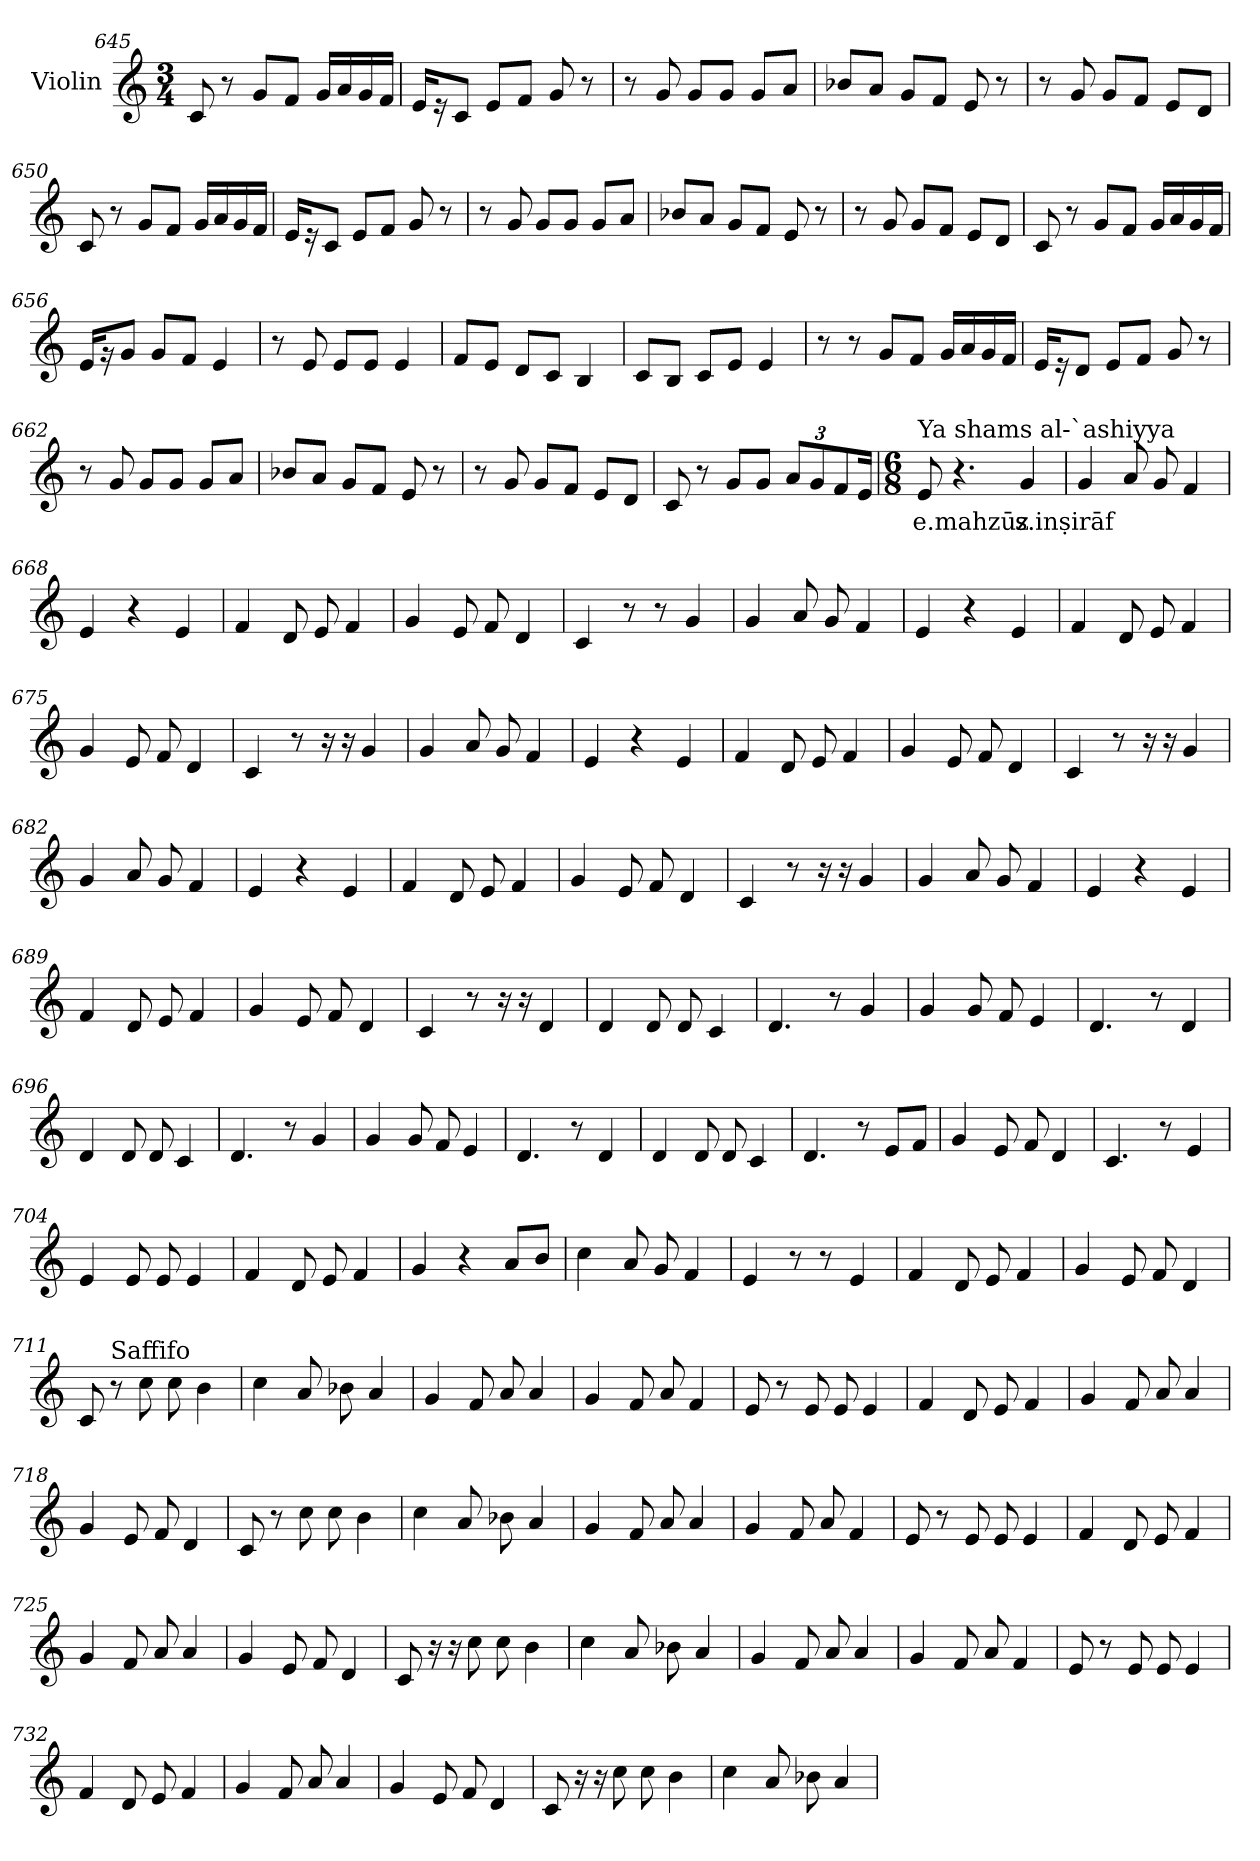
**kern	**text
*part1	*part1
*staff1	*staff1
*I"Violin	*
!!LO:LB:g=z
*clefG2	*
*k[]	*
*M3/4	*
=645	=645
8c/	.
8r	.
8g/L	.
8f/J	.
16g/LL	.
16a/	.
16g/	.
16f/JJ	.
=646	=646
16e/KL	.
16r	.
8c/J	.
8e/L	.
8f/J	.
8g/	.
8r	.
=647	=647
8r	.
8g/	.
8g/L	.
8g/J	.
8g/L	.
8a/J	.
=648	=648
8b-X/L	.
8a/J	.
8g/L	.
8f/J	.
8e/	.
8r	.
=649	=649
8r	.
8g/	.
8g/L	.
8f/J	.
8e/L	.
8d/J	.
!!LO:LB:g=z
=650	=650
8c/	.
8r	.
8g/L	.
8f/J	.
16g/LL	.
16a/	.
16g/	.
16f/JJ	.
=651	=651
16e/KL	.
16r	.
8c/J	.
8e/L	.
8f/J	.
8g/	.
8r	.
=652	=652
8r	.
8g/	.
8g/L	.
8g/J	.
8g/L	.
8a/J	.
=653	=653
8b-X/L	.
8a/J	.
8g/L	.
8f/J	.
8e/	.
8r	.
=654	=654
8r	.
8g/	.
8g/L	.
8f/J	.
8e/L	.
8d/J	.
!!LO:LB:g=z
=655	=655
8c/	.
8r	.
8g/L	.
8f/J	.
16g/LL	.
16a/	.
16g/	.
16f/JJ	.
=656	=656
16e/KL	.
16r	.
8g/J	.
8g/L	.
8f/J	.
4e/	.
=657	=657
8r	.
8e/	.
8e/L	.
8e/J	.
4e/	.
=658	=658
8f/L	.
8e/J	.
8d/L	.
8c/J	.
4B/	.
=659	=659
8c/L	.
8B/J	.
8c/L	.
8e/J	.
4e/	.
=660	=660
8r	.
8r	.
8g/L	.
8f/J	.
16g/LL	.
16a/	.
16g/	.
16f/JJ	.
!!LO:LB:g=z
=661	=661
16e/KL	.
16r	.
8d/J	.
8e/L	.
8f/J	.
8g/	.
8r	.
=662	=662
8r	.
8g/	.
8g/L	.
8g/J	.
8g/L	.
8a/J	.
=663	=663
8b-X/L	.
8a/J	.
8g/L	.
8f/J	.
8e/	.
8r	.
=664	=664
8r	.
8g/	.
8g/L	.
8f/J	.
8e/L	.
8d/J	.
=665	=665
8c/	.
8r	.
8g/L	.
8g/J	.
*Xbrackettup	*
12a/LL	.
12g/	.
12f/	.
16e/JJ	.
!!LO:PB:g=z
=666	=666
*M6/8	*
*MM120	*
!LO:TX:a:t=Ya shams al-`ashiyya	!
!	!LO:LY:b
8e/	e.mahzūz
4.r	.
!	!LO:LY:b
4g/	s.inṣirāf
=667	=667
4g/	.
8a/	.
8g/	.
4f/	.
=668	=668
4e/	.
4r	.
4e/	.
=669	=669
4f/	.
8d/	.
8e/	.
4f/	.
=670	=670
4g/	.
8e/	.
8f/	.
4d/	.
=671	=671
4c/	.
8r	.
8r	.
4g/	.
!!LO:LB:g=z
=672	=672
4g/	.
8a/	.
8g/	.
4f/	.
=673	=673
4e/	.
4r	.
4e/	.
=674	=674
4f/	.
8d/	.
8e/	.
4f/	.
=675	=675
4g/	.
8e/	.
8f/	.
4d/	.
=676	=676
4c/	.
8r	.
16r	.
16r	.
4g/	.
=677	=677
4g/	.
8a/	.
8g/	.
4f/	.
=678	=678
4e/	.
4r	.
4e/	.
!!LO:LB:g=z
=679	=679
4f/	.
8d/	.
8e/	.
4f/	.
=680	=680
4g/	.
8e/	.
8f/	.
4d/	.
=681	=681
4c/	.
8r	.
16r	.
16r	.
4g/	.
=682	=682
4g/	.
8a/	.
8g/	.
4f/	.
=683	=683
4e/	.
4r	.
4e/	.
=684	=684
4f/	.
8d/	.
8e/	.
4f/	.
!!LO:LB:g=z
=685	=685
4g/	.
8e/	.
8f/	.
4d/	.
=686	=686
4c/	.
8r	.
16r	.
16r	.
4g/	.
=687	=687
4g/	.
8a/	.
8g/	.
4f/	.
=688	=688
4e/	.
4r	.
4e/	.
=689	=689
4f/	.
8d/	.
8e/	.
4f/	.
=690	=690
4g/	.
8e/	.
8f/	.
4d/	.
!!LO:LB:g=z
=691	=691
4c/	.
8r	.
16r	.
16r	.
4d/	.
=692	=692
4d/	.
8d/	.
8d/	.
4c/	.
=693	=693
4.d/	.
8r	.
4g/	.
=694	=694
4g/	.
8g/	.
8f/	.
4e/	.
=695	=695
4.d/	.
8r	.
4d/	.
=696	=696
4d/	.
8d/	.
8d/	.
4c/	.
=697	=697
4.d/	.
8r	.
4g/	.
!!LO:LB:g=z
=698	=698
4g/	.
8g/	.
8f/	.
4e/	.
=699	=699
4.d/	.
8r	.
4d/	.
=700	=700
4d/	.
8d/	.
8d/	.
4c/	.
=701	=701
4.d/	.
8r	.
8e/L	.
8f/J	.
=702	=702
4g/	.
8e/	.
8f/	.
4d/	.
=703	=703
4.c/	.
8r	.
4e/	.
=704	=704
4e/	.
8e/	.
8e/	.
4e/	.
!!LO:LB:g=z
=705	=705
4f/	.
8d/	.
8e/	.
4f/	.
=706	=706
4g/	.
4r	.
8a/L	.
8b/J	.
=707	=707
4cc\	.
8a/	.
8g/	.
4f/	.
=708	=708
4e/	.
8r	.
8r	.
4e/	.
=709	=709
4f/	.
8d/	.
8e/	.
4f/	.
=710	=710
4g/	.
8e/	.
8f/	.
4d/	.
!!LO:LB:g=z
=711	=711
8c/	.
!LO:TX:a:t=Saffifo	!
8r	.
8cc\	.
8cc\	.
4b\	.
=712	=712
4cc\	.
8a/	.
8b-X\	.
4a/	.
=713	=713
4g/	.
8f/	.
8a/	.
4a/	.
=714	=714
4g/	.
8f/	.
8a/	.
4f/	.
=715	=715
8e/	.
8r	.
8e/	.
8e/	.
4e/	.
=716	=716
4f/	.
8d/	.
8e/	.
4f/	.
!!LO:PB:g=z
=717	=717
4g/	.
8f/	.
8a/	.
4a/	.
=718	=718
4g/	.
8e/	.
8f/	.
4d/	.
=719	=719
8c/	.
8r	.
8cc\	.
8cc\	.
4b\	.
=720	=720
4cc\	.
8a/	.
8b-X\	.
4a/	.
=721	=721
4g/	.
8f/	.
8a/	.
4a/	.
=722	=722
4g/	.
8f/	.
8a/	.
4f/	.
!!LO:LB:g=z
=723	=723
8e/	.
8r	.
8e/	.
8e/	.
4e/	.
=724	=724
4f/	.
8d/	.
8e/	.
4f/	.
=725	=725
4g/	.
8f/	.
8a/	.
4a/	.
=726	=726
4g/	.
8e/	.
8f/	.
4d/	.
=727	=727
8c/	.
16r	.
16r	.
8cc\	.
8cc\	.
4b\	.
=728	=728
4cc\	.
8a/	.
8b-X\	.
4a/	.
!!LO:LB:g=z
=729	=729
4g/	.
8f/	.
8a/	.
4a/	.
=730	=730
4g/	.
8f/	.
8a/	.
4f/	.
=731	=731
8e/	.
8r	.
8e/	.
8e/	.
4e/	.
=732	=732
4f/	.
8d/	.
8e/	.
4f/	.
=733	=733
4g/	.
8f/	.
8a/	.
4a/	.
=734	=734
4g/	.
8e/	.
8f/	.
4d/	.
!!LO:LB:g=z
=735	=735
8c/	.
16r	.
16r	.
8cc\	.
8cc\	.
4b\	.
=736	=736
4cc\	.
8a/	.
8b-X\	.
4a/	.
=	=
*-	*-
